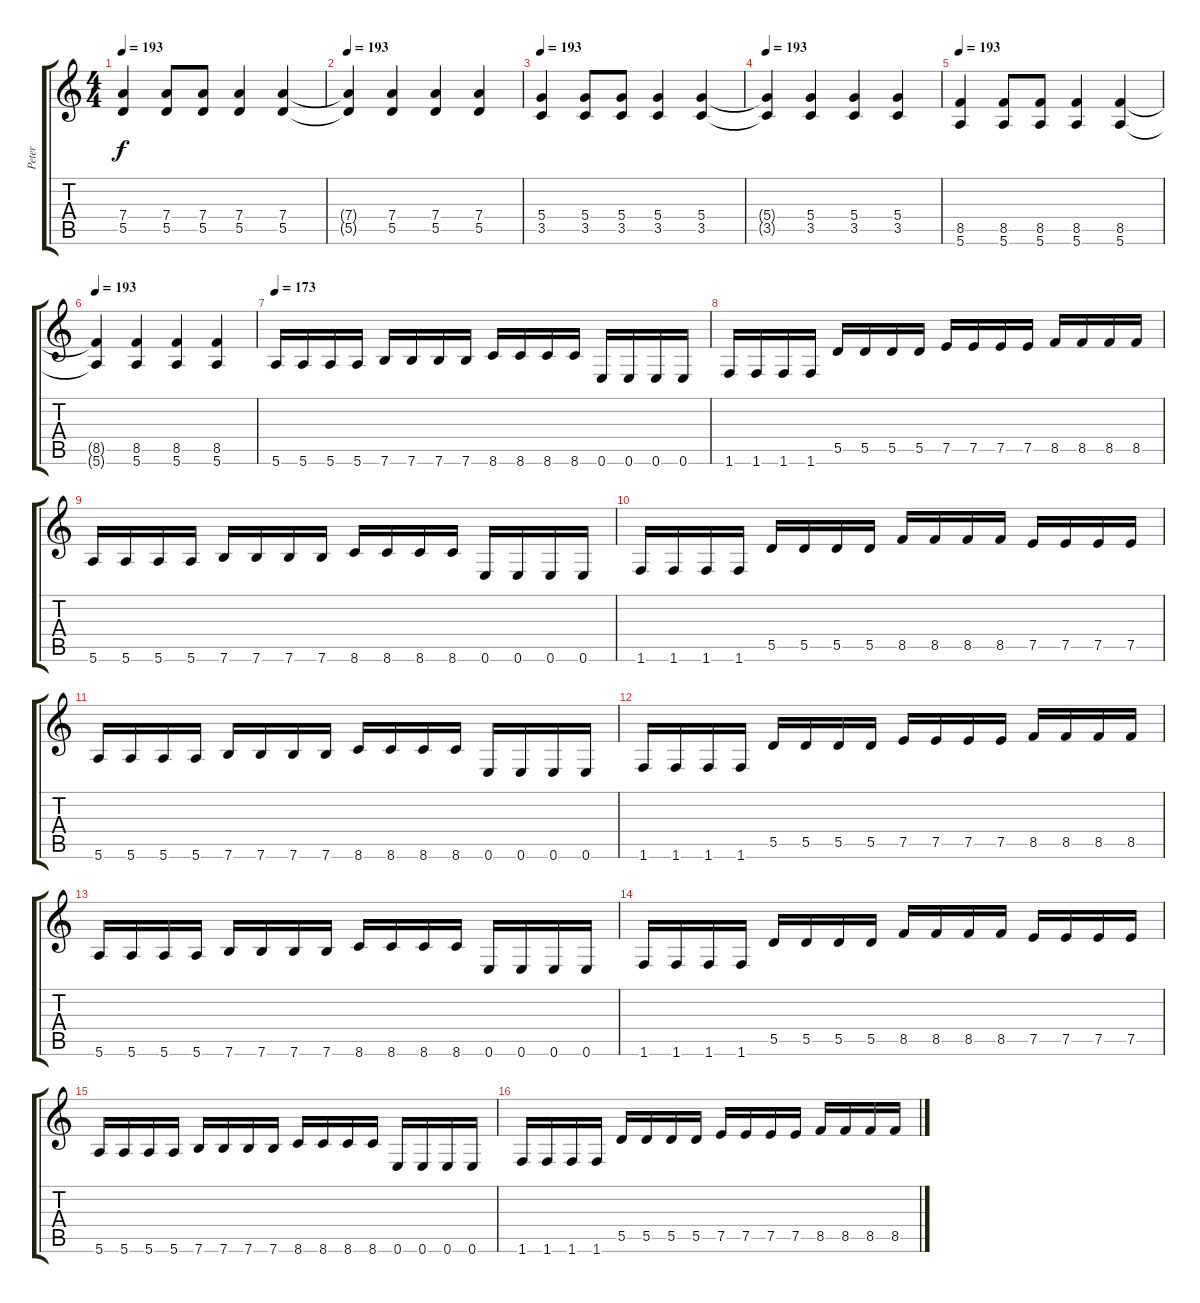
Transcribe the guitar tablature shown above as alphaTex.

\track ("Peter" "Peter") {instrument distortionguitar}
\staff {score tabs}
\tuning (E4 B3 G3 D3 A2 E2) {hide}
\ts (4 4)
\tempo 193
\clef g2
\ks c
(7.4 5.5).4{dy f} (7.4 5.5).8 (7.4 5.5).8 (7.4 5.5).4 (7.4 5.5).4 |
\tempo 193
(7.4{t} 5.5{t}).4 (7.4 5.5).4 (7.4 5.5).4 (7.4 5.5).4 |
\tempo 193
(5.4 3.5).4 (5.4 3.5).8 (5.4 3.5).8 (5.4 3.5).4 (5.4 3.5).4 |
\tempo 193
(5.4{t} 3.5{t}).4 (5.4 3.5).4 (5.4 3.5).4 (5.4 3.5).4 |
\tempo 193
(8.5 5.6).4 (8.5 5.6).8 (8.5 5.6).8 (8.5 5.6).4 (8.5 5.6).4 |
\tempo 193
(8.5{t} 5.6{t}).4 (8.5 5.6).4 (8.5 5.6).4 (8.5 5.6).4 |
\tempo 173
5.6.16 5.6.16 5.6.16 5.6.16 7.6.16 7.6.16 7.6.16 7.6.16 8.6.16 8.6.16 8.6.16 8.6.16 0.6.16 0.6.16 0.6.16 0.6.16 |
1.6.16 1.6.16 1.6.16 1.6.16 5.5.16 5.5.16 5.5.16 5.5.16 7.5.16 7.5.16 7.5.16 7.5.16 8.5.16 8.5.16 8.5.16 8.5.16 |
5.6.16 5.6.16 5.6.16 5.6.16 7.6.16 7.6.16 7.6.16 7.6.16 8.6.16 8.6.16 8.6.16 8.6.16 0.6.16 0.6.16 0.6.16 0.6.16 |
1.6.16 1.6.16 1.6.16 1.6.16 5.5.16 5.5.16 5.5.16 5.5.16 8.5.16 8.5.16 8.5.16 8.5.16 7.5.16 7.5.16 7.5.16 7.5.16 |
5.6.16 5.6.16 5.6.16 5.6.16 7.6.16 7.6.16 7.6.16 7.6.16 8.6.16 8.6.16 8.6.16 8.6.16 0.6.16 0.6.16 0.6.16 0.6.16 |
1.6.16 1.6.16 1.6.16 1.6.16 5.5.16 5.5.16 5.5.16 5.5.16 7.5.16 7.5.16 7.5.16 7.5.16 8.5.16 8.5.16 8.5.16 8.5.16 |
5.6.16 5.6.16 5.6.16 5.6.16 7.6.16 7.6.16 7.6.16 7.6.16 8.6.16 8.6.16 8.6.16 8.6.16 0.6.16 0.6.16 0.6.16 0.6.16 |
1.6.16 1.6.16 1.6.16 1.6.16 5.5.16 5.5.16 5.5.16 5.5.16 8.5.16 8.5.16 8.5.16 8.5.16 7.5.16 7.5.16 7.5.16 7.5.16 |
5.6.16 5.6.16 5.6.16 5.6.16 7.6.16 7.6.16 7.6.16 7.6.16 8.6.16 8.6.16 8.6.16 8.6.16 0.6.16 0.6.16 0.6.16 0.6.16 |
1.6.16 1.6.16 1.6.16 1.6.16 5.5.16 5.5.16 5.5.16 5.5.16 7.5.16 7.5.16 7.5.16 7.5.16 8.5.16 8.5.16 8.5.16 8.5.16
